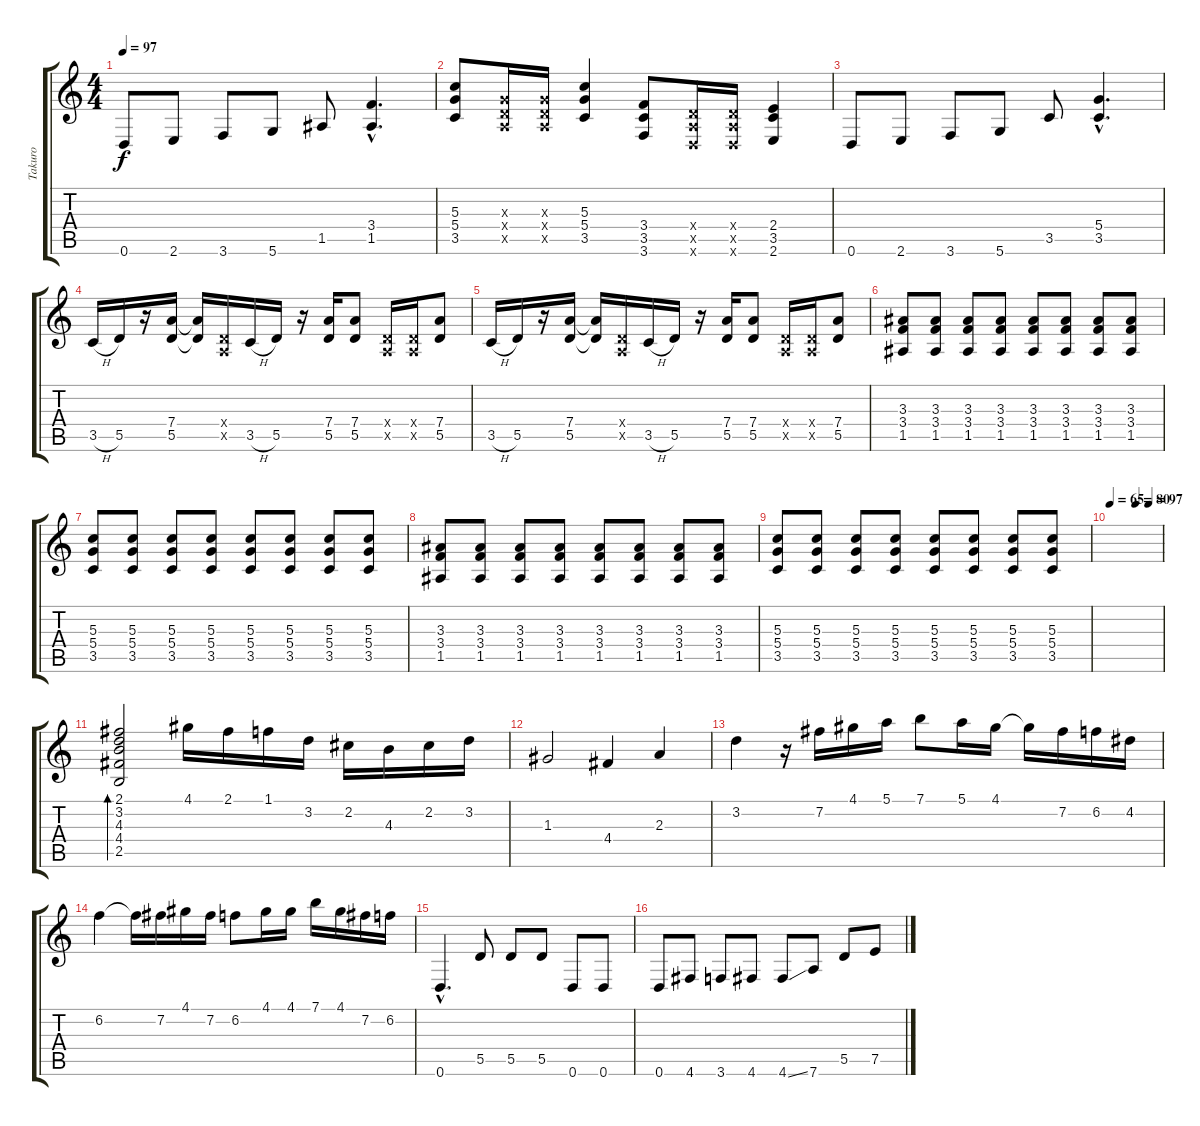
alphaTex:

\track ("Takuro" "Takuro") {instrument overdrivenguitar}
\staff {score tabs}
\tuning (E4 B3 G3 D3 A2 D2) {hide}
\ts (4 4)
\tempo 97
\clef g2
\ks c
0.6.8{dy f} 2.6.8 3.6.8 5.6.8 1.5.8 (3.4{hac} 1.5{hac}).4{d} |
(5.3 5.4 3.5).8 (0.3{x} 0.4{x} 0.5{x}).16 (0.3{x} 0.4{x} 0.5{x}).16 (5.3 5.4 3.5).4 (3.4 3.5 3.6).8 (0.4{x} 0.5{x} 0.6{x}).16 (0.4{x} 0.5{x} 0.6{x}).16 (2.4 3.5 2.6).4 |
0.6.8 2.6.8 3.6.8 5.6.8 3.5.8 (5.4{hac} 3.5{hac}).4{d} |
3.5{h}.16 5.5.16 r.16 (7.4 5.5).16 (7.4{t} 5.5{t}).16 (0.4{x} 0.5{x}).16 3.5{h}.16 5.5.16 r.16 (7.4 5.5).16 (7.4 5.5).8 (0.4{x} 0.5{x}).16 (0.4{x} 0.5{x}).16 (7.4 5.5).8 |
3.5{h}.16 5.5.16 r.16 (7.4 5.5).16 (7.4{t} 5.5{t}).16 (0.4{x} 0.5{x}).16 3.5{h}.16 5.5.16 r.16 (7.4 5.5).16 (7.4 5.5).8 (0.4{x} 0.5{x}).16 (0.4{x} 0.5{x}).16 (7.4 5.5).8 |
(3.3 3.4 1.5).8 (3.3 3.4 1.5).8 (3.3 3.4 1.5).8 (3.3 3.4 1.5).8 (3.3 3.4 1.5).8 (3.3 3.4 1.5).8 (3.3 3.4 1.5).8 (3.3 3.4 1.5).8 |
(5.3 5.4 3.5).8 (5.3 5.4 3.5).8 (5.3 5.4 3.5).8 (5.3 5.4 3.5).8 (5.3 5.4 3.5).8 (5.3 5.4 3.5).8 (5.3 5.4 3.5).8 (5.3 5.4 3.5).8 |
(3.3 3.4 1.5).8 (3.3 3.4 1.5).8 (3.3 3.4 1.5).8 (3.3 3.4 1.5).8 (3.3 3.4 1.5).8 (3.3 3.4 1.5).8 (3.3 3.4 1.5).8 (3.3 3.4 1.5).8 |
(5.3 5.4 3.5).8 (5.3 5.4 3.5).8 (5.3 5.4 3.5).8 (5.3 5.4 3.5).8 (5.3 5.4 3.5).8 (5.3 5.4 3.5).8 (5.3 5.4 3.5).8 (5.3 5.4 3.5).8 |
\tempo 65
\tempo (80 0.5)
\tempo (97 0.75)
|
(2.1 3.2 4.3 4.4 2.5).2{bd 120} 4.1.16 2.1.16 1.1.16 3.2.16 2.2.16 4.3.16 2.2.16 3.2.16 |
1.3.2 4.4.4 2.3.4 |
3.2.4 r.16 7.2.16 4.1.16 5.1.16 7.1.8 5.1.16 4.1.16 4.1{t}.16 7.2.16 6.2.16 4.2.16 |
6.2.4 6.2{t}.16 7.2.16 4.1.16 7.2.16 6.2.8 4.1.16 4.1.16 7.1.16 4.1.16 7.2.16 6.2.16 |
0.6{hac}.4{d} 5.5.8 5.5.8 5.5.8 0.6.8 0.6.8 |
0.6.8 4.6.8 3.6.8 4.6.8 4.6{ss}.8 7.6.8 5.5.8 7.5.8
